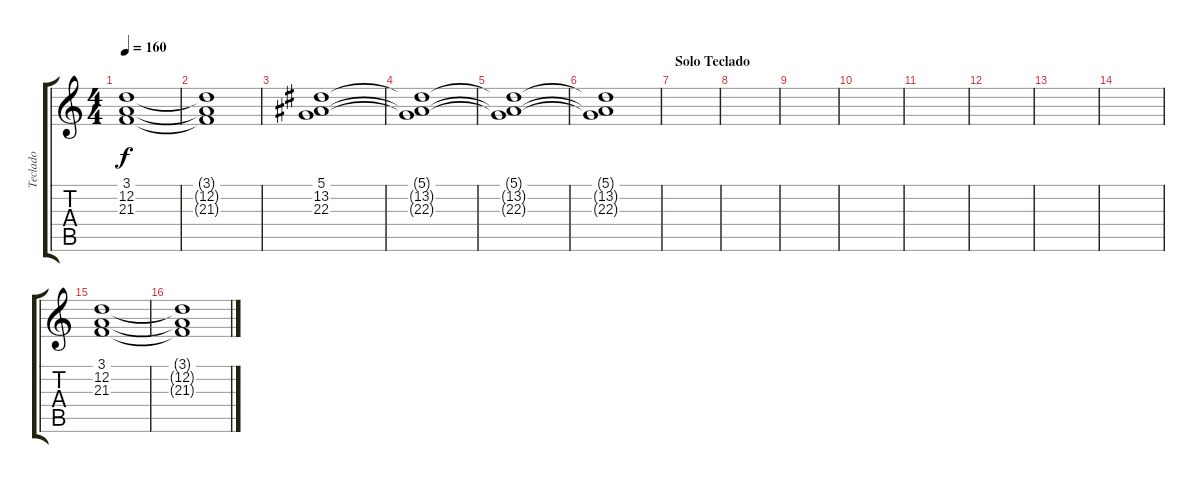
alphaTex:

\track ("Teclado" "Teclado") {instrument stringensemble1}
\staff {score tabs}
\tuning (D4 A3 F3 C3 G2 D2) {hide}
\ts (4 4)
\tempo 160
\clef g2
\ks c
(3.1{t} 12.2{t} 21.3{t}).1{dy f} |
(3.1{t} 12.2{t} 21.3{t}).1 |
(5.1 13.2 22.3).1 |
(5.1{t} 13.2{t} 22.3{t}).1 |
(5.1{t} 13.2{t} 22.3{t}).1 |
(5.1{t} 13.2{t} 22.3{t}).1 |
\section ("" "Solo Teclado")
|
|
|
|
|
|
|
|
(3.1 12.2 21.3).1 |
(3.1{t} 12.2{t} 21.3{t}).1
